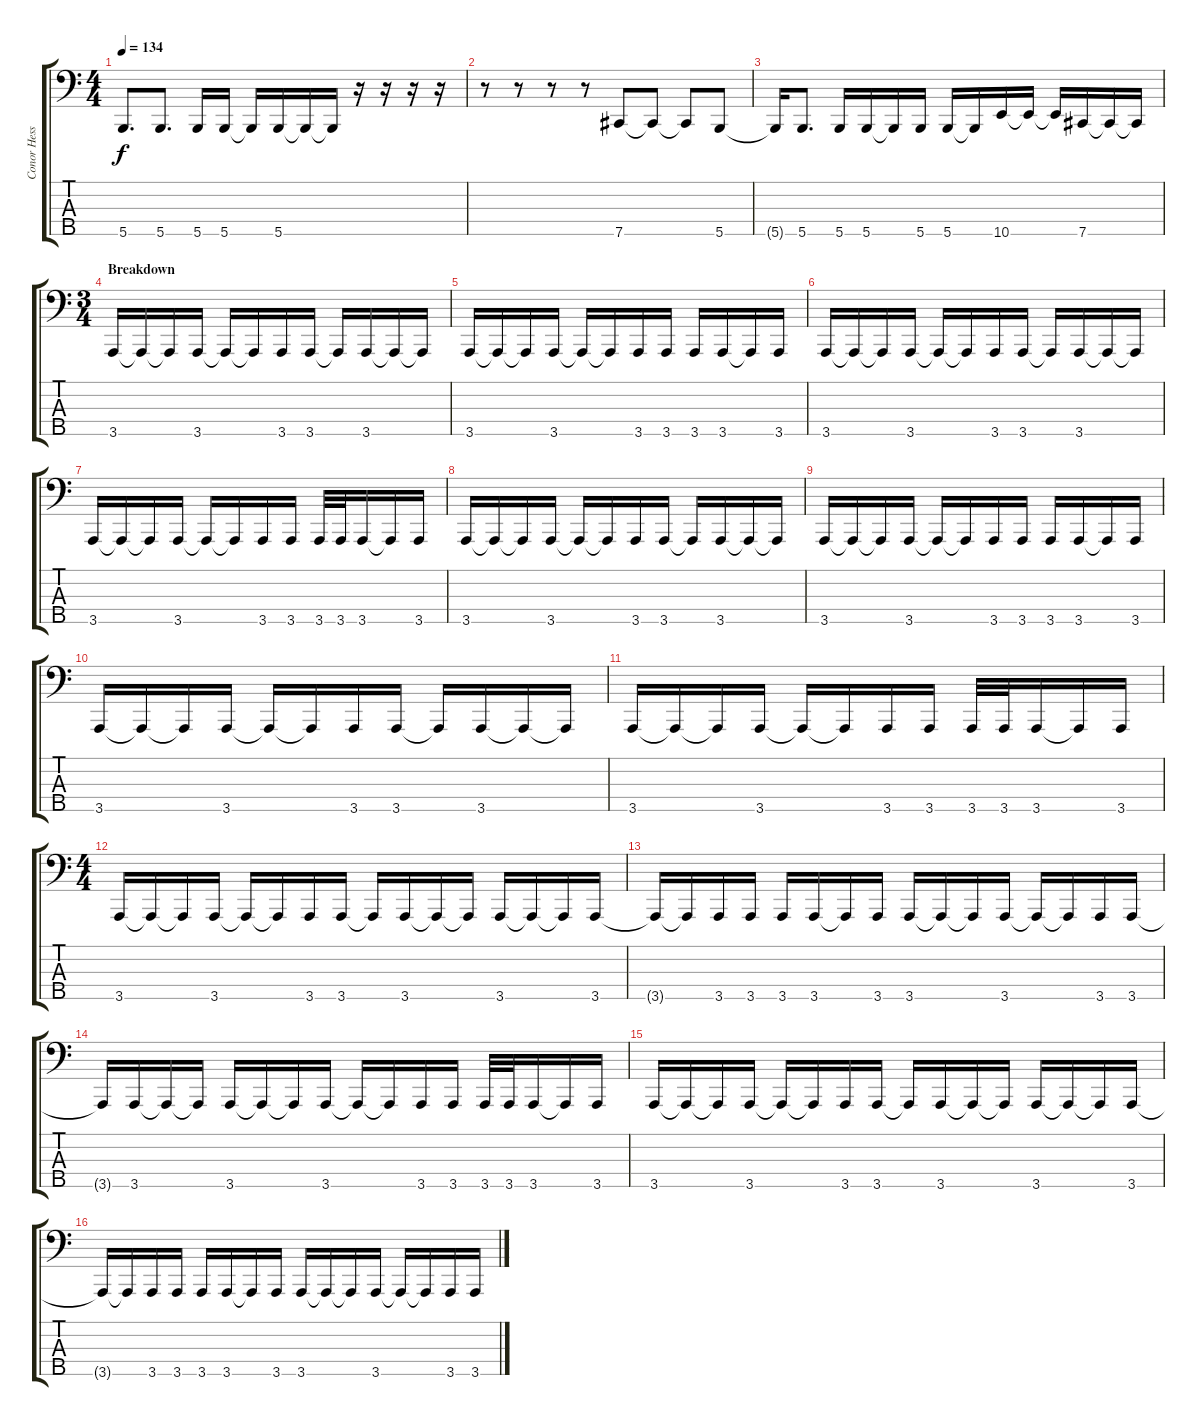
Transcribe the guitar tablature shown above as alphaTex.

\track ("Conor Hesse" "Conor Hess") {instrument slapbass1}
\staff {score tabs}
\tuning (E2 B1 Gb1 Db1 Gb0) {hide}
\ts (4 4)
\tempo 134
\clef f4
\ks c
5.5.8{d dy f} 5.5.8{d} 5.5.16 5.5.16 5.5{t}.16 5.5.16 5.5{t}.16 5.5{t}.16 r.16 r.16 r.16 r.16 |
r.8 r.8 r.8 r.8 7.5.8 7.5{t}.8 7.5{t}.8 5.5.8 |
5.5{t}.16 5.5.8{d} 5.5.16 5.5.16 5.5{t}.16 5.5.16 5.5.16 5.5{t}.16 10.5.16 10.5{t}.16 10.5{t}.16 7.5.16 7.5{t}.16 7.5{t}.16 |
\ts (3 4)
\section ("" "Breakdown ")
3.5.16 3.5{t}.16 3.5{t}.16 3.5.16 3.5{t}.16 3.5{t}.16 3.5.16 3.5.16 3.5{t}.16 3.5.16 3.5{t}.16 3.5{t}.16 |
3.5.16 3.5{t}.16 3.5{t}.16 3.5.16 3.5{t}.16 3.5{t}.16 3.5.16 3.5.16 3.5.16 3.5.16 3.5{t}.16 3.5.16 |
3.5.16 3.5{t}.16 3.5{t}.16 3.5.16 3.5{t}.16 3.5{t}.16 3.5.16 3.5.16 3.5{t}.16 3.5.16 3.5{t}.16 3.5{t}.16 |
3.5.16 3.5{t}.16 3.5{t}.16 3.5.16 3.5{t}.16 3.5{t}.16 3.5.16 3.5.16 3.5.32 3.5.32 3.5.16 3.5{t}.16 3.5.16 |
3.5.16 3.5{t}.16 3.5{t}.16 3.5.16 3.5{t}.16 3.5{t}.16 3.5.16 3.5.16 3.5{t}.16 3.5.16 3.5{t}.16 3.5{t}.16 |
3.5.16 3.5{t}.16 3.5{t}.16 3.5.16 3.5{t}.16 3.5{t}.16 3.5.16 3.5.16 3.5.16 3.5.16 3.5{t}.16 3.5.16 |
3.5.16 3.5{t}.16 3.5{t}.16 3.5.16 3.5{t}.16 3.5{t}.16 3.5.16 3.5.16 3.5{t}.16 3.5.16 3.5{t}.16 3.5{t}.16 |
3.5.16 3.5{t}.16 3.5{t}.16 3.5.16 3.5{t}.16 3.5{t}.16 3.5.16 3.5.16 3.5.32 3.5.32 3.5.16 3.5{t}.16 3.5.16 |
\ts (4 4)
3.5.16 3.5{t}.16 3.5{t}.16 3.5.16 3.5{t}.16 3.5{t}.16 3.5.16 3.5.16 3.5{t}.16 3.5.16 3.5{t}.16 3.5{t}.16 3.5.16 3.5{t}.16 3.5{t}.16 3.5.16 |
3.5{t}.16 3.5{t}.16 3.5.16 3.5.16 3.5.16 3.5.16 3.5{t}.16 3.5.16 3.5.16 3.5{t}.16 3.5{t}.16 3.5.16 3.5{t}.16 3.5{t}.16 3.5.16 3.5.16 |
3.5{t}.16 3.5.16 3.5{t}.16 3.5{t}.16 3.5.16 3.5{t}.16 3.5{t}.16 3.5.16 3.5{t}.16 3.5{t}.16 3.5.16 3.5.16 3.5.32 3.5.32 3.5.16 3.5{t}.16 3.5.16 |
3.5.16 3.5{t}.16 3.5{t}.16 3.5.16 3.5{t}.16 3.5{t}.16 3.5.16 3.5.16 3.5{t}.16 3.5.16 3.5{t}.16 3.5{t}.16 3.5.16 3.5{t}.16 3.5{t}.16 3.5.16 |
3.5{t}.16 3.5{t}.16 3.5.16 3.5.16 3.5.16 3.5.16 3.5{t}.16 3.5.16 3.5.16 3.5{t}.16 3.5{t}.16 3.5.16 3.5{t}.16 3.5{t}.16 3.5.16 3.5.16
